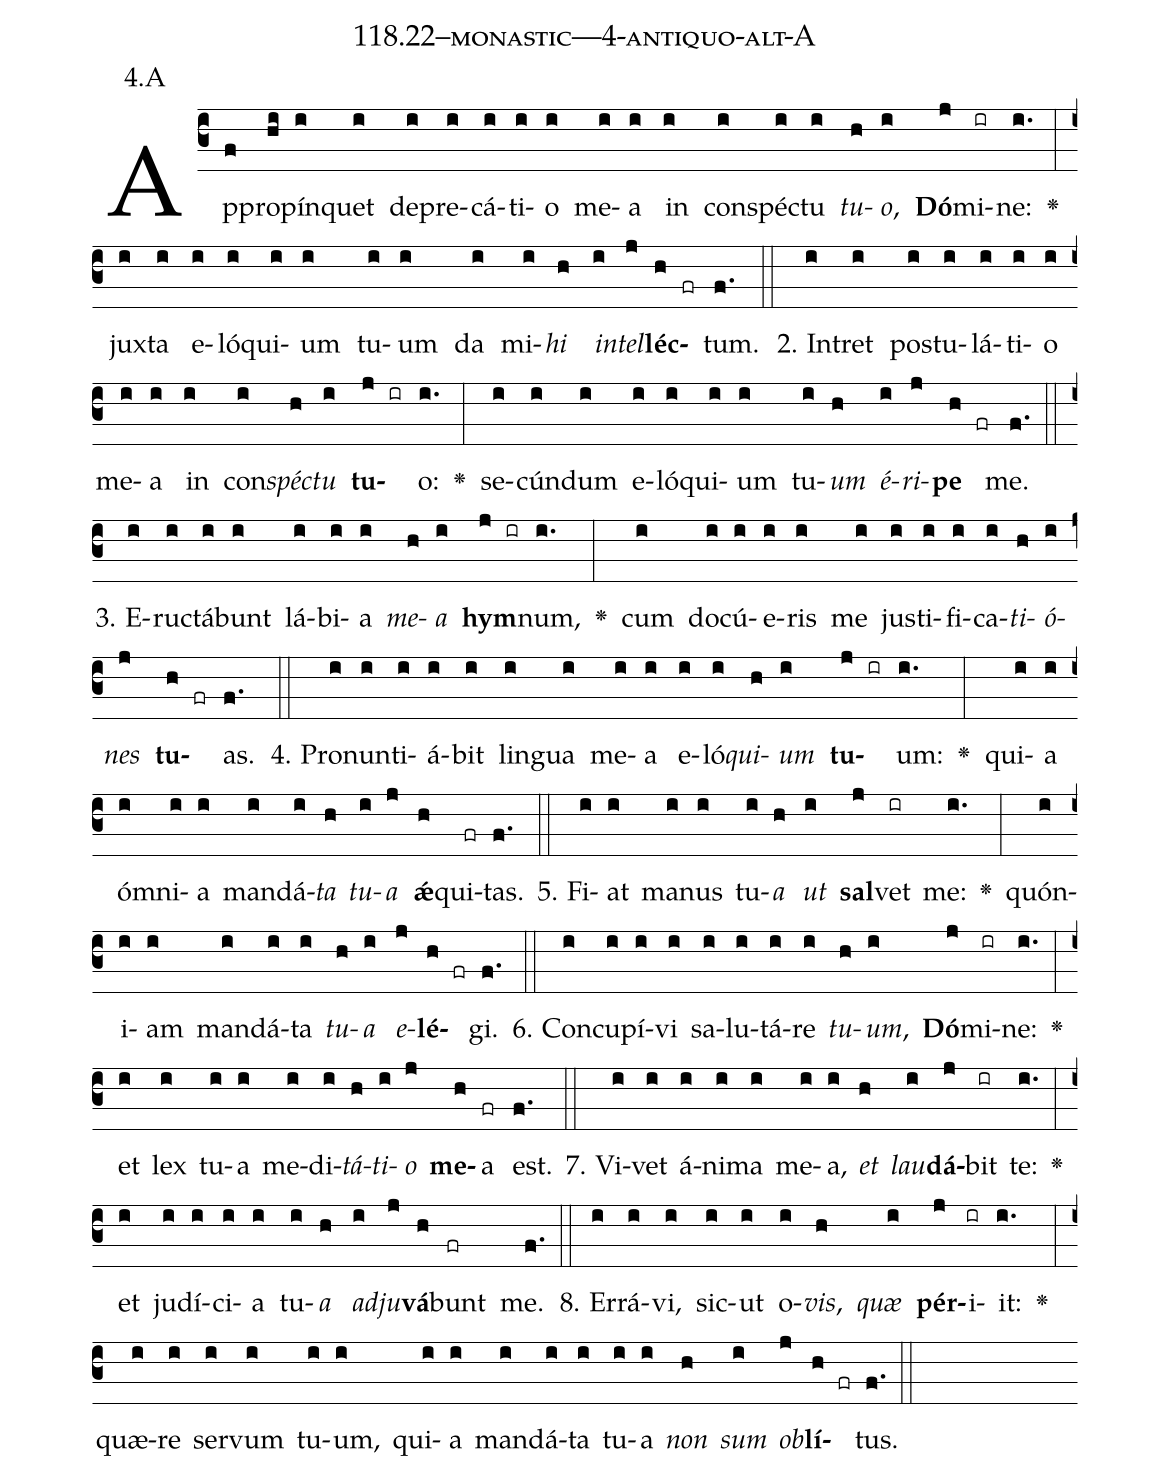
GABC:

name: 118.22--monastic---4-antiquo-alt-A;
annotation: 4.A;
%%
(c3)Ap(f)pro(hi)pín(i)quet(i) de(i)pre(i)cá(i)ti(i)o(i) me(i)a(i) in(i) con(i)spéc(i)tu(i) <i>tu</i>(h)<i>o</i>,(i) <b>Dó</b>(j)mi(ir)ne:(i.) <v>\greheightstar</v>(:) jux(i)ta(i) e(i)ló(i)qui(i)um(i) tu(i)um(i) da(i) mi(i)<i>hi</i>(h) <i>in</i>(i)<i>tel</i>(j)<b>léc</b>(h fr)tum.(f.) (::)
2. In(i)tret(i) pos(i)tu(i)lá(i)ti(i)o(i) me(i)a(i) in(i) con(i)<i>spéc</i>(h)<i>tu</i>(i) <b>tu</b>(j ir)o:(i.) <v>\greheightstar</v>(:) se(i)cún(i)dum(i) e(i)ló(i)qui(i)um(i) tu(i)<i>um</i>(h) <i>é</i>(i)<i>ri</i>(j)<b>pe</b>(h fr) me.(f.) (::)
3. E(i)ruc(i)tá(i)bunt(i) lá(i)bi(i)a(i) <i>me</i>(h)<i>a</i>(i) <b>hym</b>(j ir)num,(i.) <v>\greheightstar</v>(:) cum(i) do(i)cú(i)e(i)ris(i) me(i) jus(i)ti(i)fi(i)ca(i)<i>ti</i>(h)<i>ó</i>(i)<i>nes</i>(j) <b>tu</b>(h fr)as.(f.) (::)
4. Pro(i)nun(i)ti(i)á(i)bit(i) lin(i)gua(i) me(i)a(i) e(i)ló(i)<i>qui</i>(h)<i>um</i>(i) <b>tu</b>(j ir)um:(i.) <v>\greheightstar</v>(:) qui(i)a(i) óm(i)ni(i)a(i) man(i)dá(i)<i>ta</i>(h) <i>tu</i>(i)<i>a</i>(j) <b>ǽ</b>(h)qui(fr)tas.(f.) (::)
5. Fi(i)at(i) ma(i)nus(i) tu(i)<i>a</i>(h) <i>ut</i>(i) <b>sal</b>(j)vet(ir) me:(i.) <v>\greheightstar</v>(:) quón(i)i(i)am(i) man(i)dá(i)ta(i) <i>tu</i>(h)<i>a</i>(i) <i>e</i>(j)<b>lé</b>(h fr)gi.(f.) (::)
6. Con(i)cu(i)pí(i)vi(i) sa(i)lu(i)tá(i)re(i) <i>tu</i>(h)<i>um</i>,(i) <b>Dó</b>(j)mi(ir)ne:(i.) <v>\greheightstar</v>(:) et(i) lex(i) tu(i)a(i) me(i)di(i)<i>tá</i>(h)<i>ti</i>(i)<i>o</i>(j) <b>me</b>(h)a(fr) est.(f.) (::)
7. Vi(i)vet(i) á(i)ni(i)ma(i) me(i)a,(i) <i>et</i>(h) <i>lau</i>(i)<b>dá</b>(j)bit(ir) te:(i.) <v>\greheightstar</v>(:) et(i) ju(i)dí(i)ci(i)a(i) tu(i)<i>a</i>(h) <i>ad</i>(i)<i>ju</i>(j)<b>vá</b>(h)bunt(fr) me.(f.) (::)
8. Er(i)rá(i)vi,(i) sic(i)ut(i) o(i)<i>vis</i>,(h) <i>quæ</i>(i) <b>pér</b>(j)i(ir)it:(i.) <v>\greheightstar</v>(:) quæ(i)re(i) ser(i)vum(i) tu(i)um,(i) qui(i)a(i) man(i)dá(i)ta(i) tu(i)a(i) <i>non</i>(h) <i>sum</i>(i) <i>ob</i>(j)<b>lí</b>(h fr)tus.(f.) (::)
